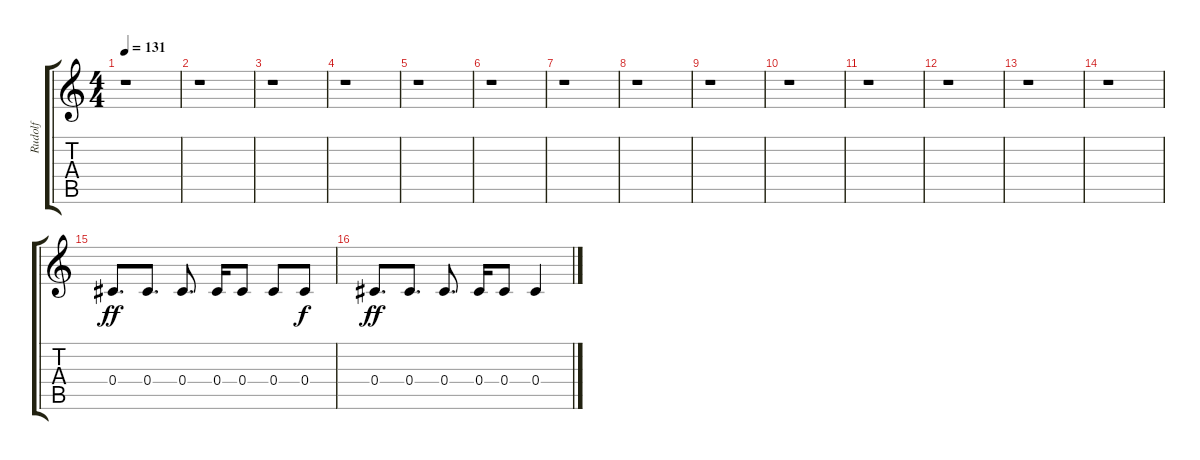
\track ("Rudolf" "Rudolf") {instrument electricguitarmuted}
\staff {score tabs}
\tuning (Eb4 Bb3 Gb3 Db3 Ab2 Eb2) {hide}
\ts (4 4)
\tempo 131
\clef g2
\ks c
r.1{dy ff} |
r.1 |
r.1 |
r.1 |
r.1 |
r.1 |
r.1 |
r.1 |
r.1 |
r.1 |
r.1 |
r.1 |
r.1 |
r.1 |
0.4.8{d} 0.4.8{d} 0.4.8{d} 0.4.16 0.4.8 0.4.8 0.4.8{dy f} |
0.4.8{d dy ff} 0.4.8{d} 0.4.8{d} 0.4.16 0.4.8 0.4.4
